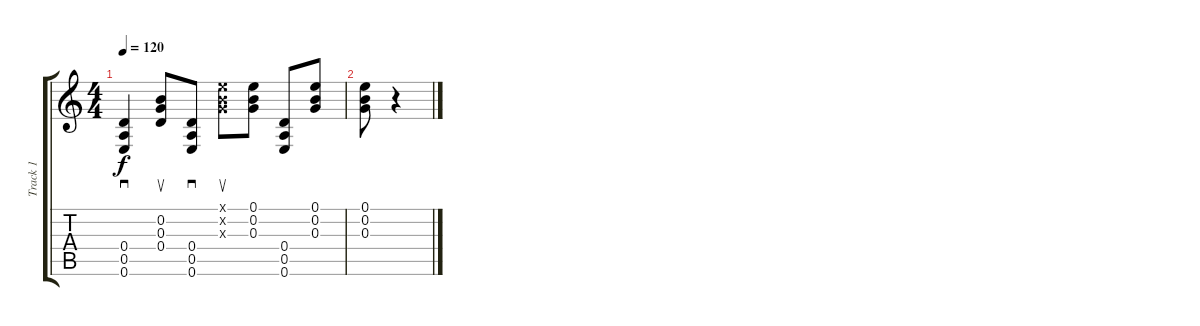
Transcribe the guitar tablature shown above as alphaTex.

\track ("Track 1" "Track 1") {instrument acousticguitarnylon}
\staff {score tabs}
\tuning (E4 B3 G3 D3 A2 E2) {hide}
\ts (4 4)
\tempo 120
\clef g2
\ks c
(0.4 0.5 0.6).4{sd dy f instrument acousticguitarnylon} (0.2 0.3 0.4).8{su} (0.4 0.5 0.6).8{sd} (0.1{x} 0.2{x} 0.3{x}).8{su} (0.1 0.2 0.3).8 (0.4 0.5 0.6).8 (0.1 0.2 0.3).8 |
(0.1 0.2 0.3).8 r.4
